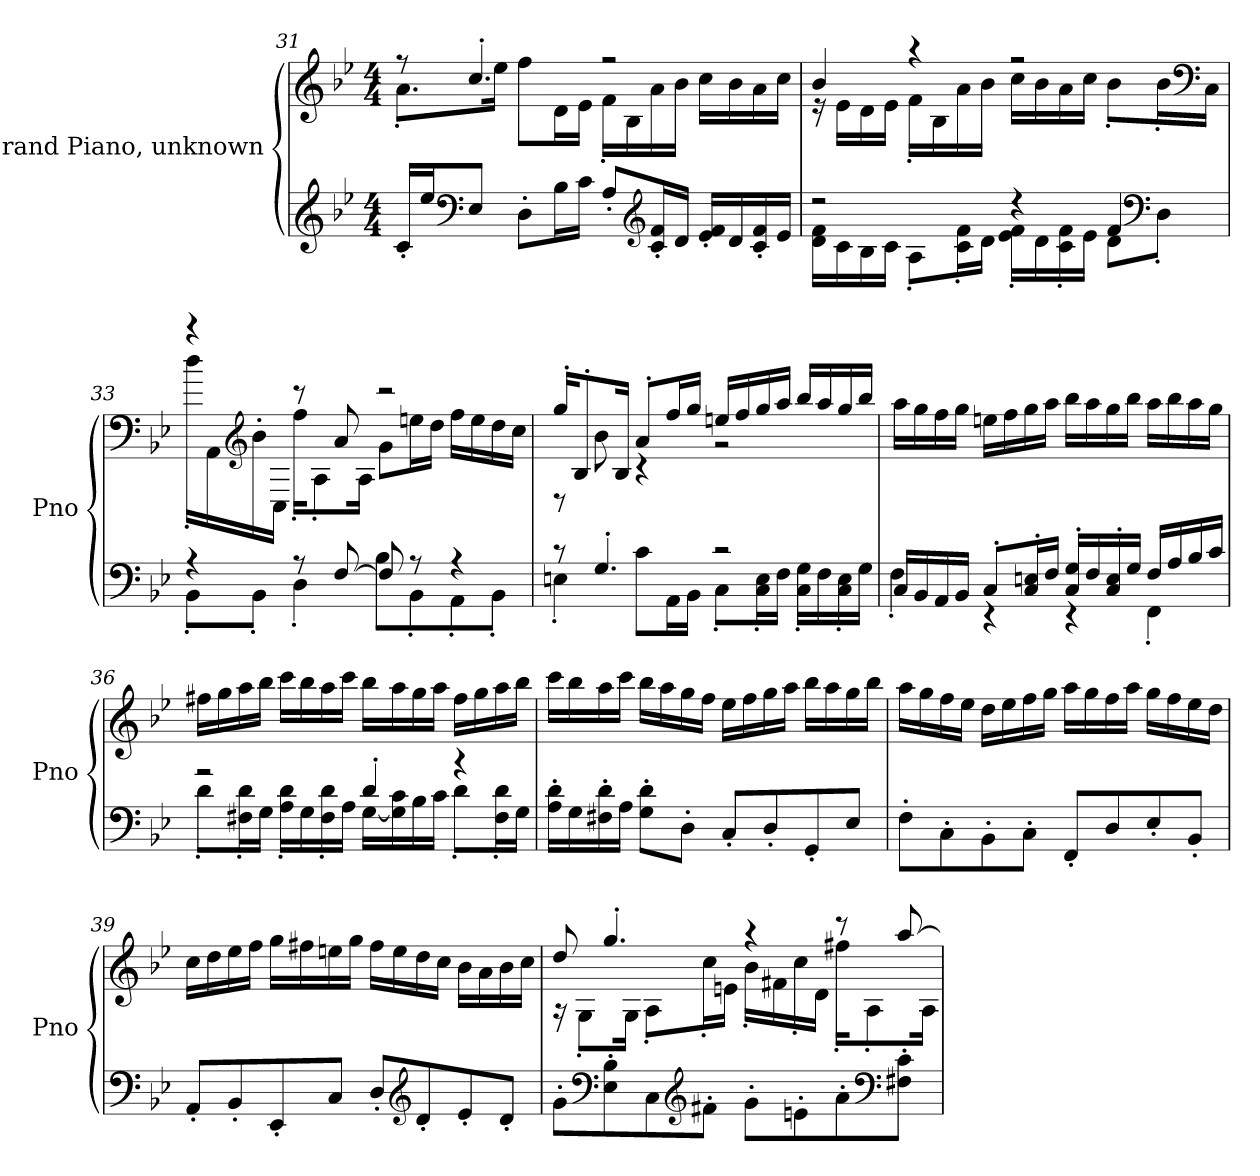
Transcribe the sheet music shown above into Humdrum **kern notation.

**kern	**kern
*part1	*part1
*staff2	*staff1
*I"Grand Piano, unknown	*
*I'Pno	*
!!LO:LB:g=z
*clefG2	*clefG2
*k[b-e-]	*k[b-e-]
*M4/4	*M4/4
=31	=31
*	*^
16c'/LL	8r	8.a'\L
16ee-/J	.	.
*clefF4	*	*
8E-/J	4.cc'/	.
.	.	16ee-\Jk
8D'\L	.	8ff\L
16B-\L	.	16d\L
16c\JJ	.	16e-\JJ
8A'/L	2r	16f'\LL
.	.	16B-\
*clefG2	*	*
16c/' 16f/'L	.	16a\
16d/JJ	.	16b-\JJ
16e-/' 16f/'LL	.	16cc\LL
16d/	.	16b-\
16c/' 16f/'	.	16a\
16e-/JJ	.	16cc\JJ
=32	=32	=32
*^	*	*
2r	16d\ 16f\LL	4b-/	16r
.	16c\	.	16e-\LL
.	16B-\	.	16d\
.	16c\JJ	.	16e-\JJ
.	8A'\L	4r	16f'\LL
.	.	.	16B-\
.	16c\' 16f\'L	.	16a\
.	16d\JJ	.	16b-\JJ
4r	16e-\' 16f\'LL	2r	16cc\LL
.	16d\	.	16b-\
.	16c\' 16f\'	.	16a\
.	16e-\JJ	.	16cc\JJ
4f/	8d\L	.	8b-'\L
*clefF4	*	*	*
.	8D'\J	.	16b-'\L
*	*	*clefF4	*
.	.	.	16C\JJ
!!LO:PB:g=z	!!
=33	=33	=33	=33
4r	8BB-'\L	4r	16dd'\LL
.	.	.	16AA\
*	*	*clefG2	*
.	8BB-'\J	.	16b-'\
.	.	.	16C\JJ
8r	4D'\	8r	16ff'\KL
.	.	.	8A'\
[8F/	.	8a/	.
.	.	.	16A\Jk
8F/]	8B-\L	2r	8g\L
8r	8BB-'\	.	16een\L
.	.	.	16dd\JJ
4r	8AA'\	.	16ff\LL
.	.	.	16ee\
.	8BB-'\J	.	16dd\
.	.	.	16cc\JJ
=34	=34	=34	=34
8r	4En'\	16gg'/KL	8r
.	.	8B-'/	.
4.G'/	.	.	8b-\
.	.	16B-/Jk	.
.	8c\L	8a'/L	4r
.	16AA\L	16ff/L	.
.	16BB-\JJ	16gg/JJ	.
2r	8C'\L	16een/LL	2r
.	.	16ff/	.
.	16C\' 16E\'L	16gg/	.
.	16F\JJ	16aa/JJ	.
.	16C\' 16G\'LL	16bb-/LL	.
.	16F\	16aa/	.
.	16C\' 16E\'	16gg/	.
.	16G\JJ	16bb-/JJ	.
*	*	*v	*v
!!LO:LB:g=z
=35	=35	=35
16C/LL	4F'\	16aa\LL
16BB-/	.	16gg\
16AA/	.	16ff\
16BB-/JJ	.	16gg\JJ
8C'/L	4r	16een\LL
.	.	16ff\
16C/' 16En/'L	.	16gg\
16F/JJ	.	16aa\JJ
16C/' 16G/'LL	4r	16bb-\LL
16F/	.	16aa\
16C/' 16E/'	.	16gg\
16G/JJ	.	16bb-\JJ
16F/LL	4FF'\	16aa\LL
16A/	.	16bb-\
16B-/	.	16aa\
16c/JJ	.	16gg\JJ
=36	=36	=36
2r	8d'\L	16ff#X\LL
.	.	16gg\
.	16F#X\' 16d\'L	16aa\
.	16G\JJ	16bb-\JJ
.	16A\' 16d\'LL	16ccc\LL
.	16G\	16bb-\
.	16F#\' 16d\'	16aa\
.	16A\JJ	16ccc\JJ
4d'/	[16G\LL	16bb-\LL
.	16G\] 16c\	16aa\
.	16B-\	16gg\
.	16c\JJ	16aa\JJ
4r	8d'\L	16ff#\LL
.	.	16gg\
.	16F#\' 16d\'L	16aa\
.	16G\JJ	16bb-\JJ
*v	*v	*
!!LO:LB:g=z
=37	=37
16A\' 16d\'LL	16ccc\LL
16G\	16bb-\
16F#X\' 16d\'	16aa\
16A\JJ	16ccc\JJ
8G\' 8d\'L	16bb-\LL
.	16aa\
8D'\J	16gg\
.	16ff\JJ
8C'/L	16ee-\LL
.	16ff\
8D'/	16gg\
.	16aa\JJ
8GG'/	16bb-\LL
.	16aa\
8E-/J	16gg\
.	16bb-\JJ
=38	=38
8F'\L	16aa\LL
.	16gg\
8C'\	16ff\
.	16ee-\JJ
8BB-'\	16dd\LL
.	16ee-\
8C'\J	16ff\
.	16gg\JJ
8FF'/L	16aa\LL
.	16gg\
8D/	16ff\
.	16aa\JJ
8E-'/	16gg\LL
.	16ff\
8BB-'/J	16ee-\
.	16dd\JJ
!!LO:LB:g=z
=39	=39
8AA'/L	16cc\LL
.	16dd\
8BB-'/	16ee-\
.	16ff\JJ
8EE-'/	16gg\LL
.	16ff#X\
8C/J	16een\
.	16gg\JJ
8D'/L	16ff#\LL
.	16ee\
*clefG2	*
8d'/	16dd\
.	16cc\JJ
8e-'/	16b-\LL
.	16a\
8d'/J	16b-\
.	16cc\JJ
=40	=40
*	*^
8g'\L	8dd/	16r
.	.	8G'\L
*clefF4	*	*
8E-\' 8B-\'	4.gg'/	.
.	.	16G\Jk
8C\	.	8A'\L
*clefG2	*	*
8f#X'\J	.	16cc'\L
.	.	16en\JJ
8g'\L	4r	16b-'\LL
.	.	16f#X\
8en'\	.	16cc'\
.	.	16d\JJ
8a'\	8r	16ff#X'\KL
.	.	8A'\
*clefF4	*	*
8F#X\' 8c\'J	[8aa/	.
.	.	16A\Jk
*	*v	*v
=	=
*-	*-
